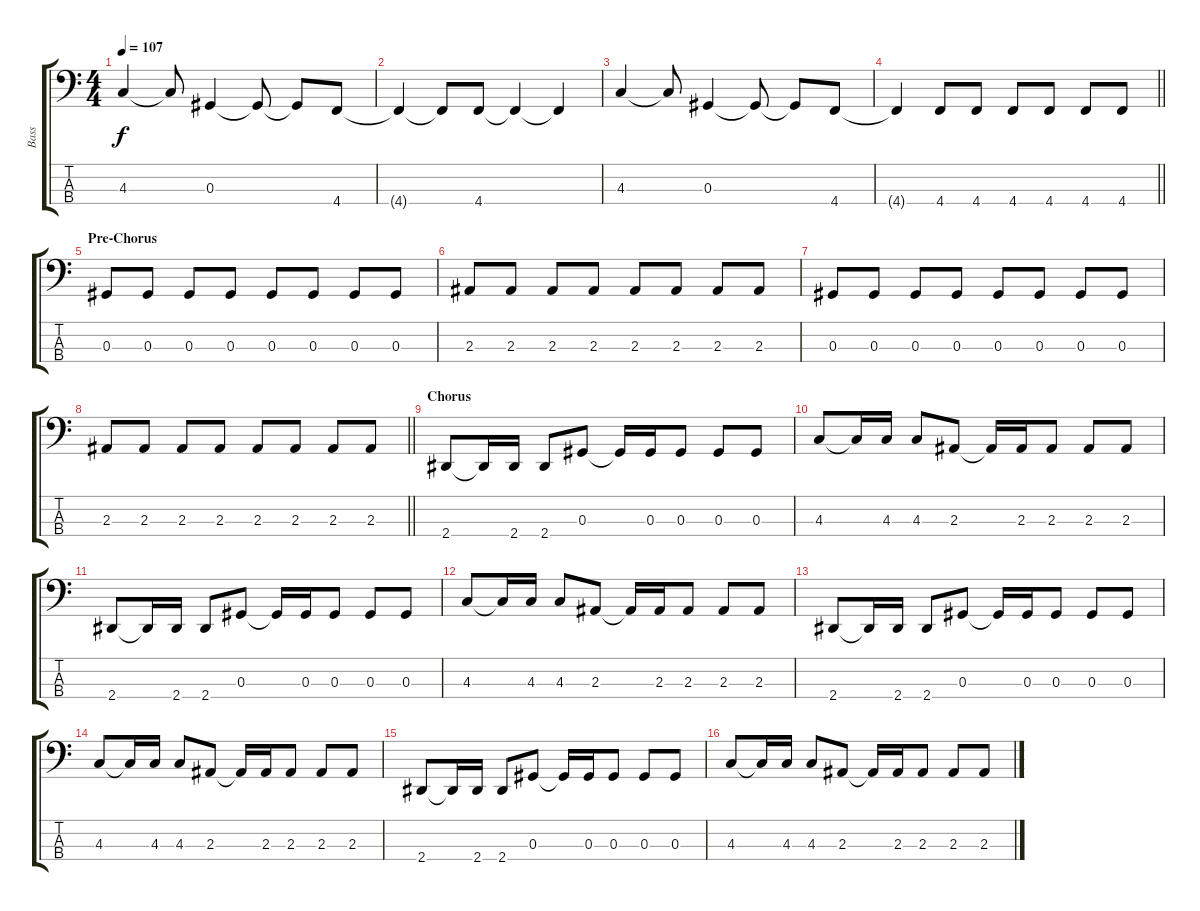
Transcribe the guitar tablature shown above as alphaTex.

\track ("Bass" "Bass") {instrument electricbasspick}
\staff {score tabs}
\tuning (Gb2 Db2 Ab1 Db1) {hide}
\ts (4 4)
\tempo 107
\clef f4
\ks c
4.3.4{dy f} 4.3{t}.8 0.3.4 0.3{t}.8 0.3{t}.8 4.4.8 |
4.4{t}.4 4.4{t}.8 4.4.8 4.4{t}.4 4.4{t}.4 |
4.3.4 4.3{t}.8 0.3.4 0.3{t}.8 0.3{t}.8 4.4.8 |
\barLineRight lightlight
4.4{t}.4 4.4.8 4.4.8 4.4.8 4.4.8 4.4.8 4.4.8 |
\section ("" "Pre-Chorus")
0.3.8 0.3.8 0.3.8 0.3.8 0.3.8 0.3.8 0.3.8 0.3.8 |
2.3.8 2.3.8 2.3.8 2.3.8 2.3.8 2.3.8 2.3.8 2.3.8 |
0.3.8 0.3.8 0.3.8 0.3.8 0.3.8 0.3.8 0.3.8 0.3.8 |
\barLineRight lightlight
2.3.8 2.3.8 2.3.8 2.3.8 2.3.8 2.3.8 2.3.8 2.3.8 |
\section ("" "Chorus")
2.4.8 2.4{t}.16 2.4.16 2.4.8 0.3.8 0.3{t}.16 0.3.16 0.3.8 0.3.8 0.3.8 |
4.3.8 4.3{t}.16 4.3.16 4.3.8 2.3.8 2.3{t}.16 2.3.16 2.3.8 2.3.8 2.3.8 |
2.4.8 2.4{t}.16 2.4.16 2.4.8 0.3.8 0.3{t}.16 0.3.16 0.3.8 0.3.8 0.3.8 |
4.3.8 4.3{t}.16 4.3.16 4.3.8 2.3.8 2.3{t}.16 2.3.16 2.3.8 2.3.8 2.3.8 |
2.4.8 2.4{t}.16 2.4.16 2.4.8 0.3.8 0.3{t}.16 0.3.16 0.3.8 0.3.8 0.3.8 |
4.3.8 4.3{t}.16 4.3.16 4.3.8 2.3.8 2.3{t}.16 2.3.16 2.3.8 2.3.8 2.3.8 |
2.4.8 2.4{t}.16 2.4.16 2.4.8 0.3.8 0.3{t}.16 0.3.16 0.3.8 0.3.8 0.3.8 |
4.3.8 4.3{t}.16 4.3.16 4.3.8 2.3.8 2.3{t}.16 2.3.16 2.3.8 2.3.8 2.3.8
